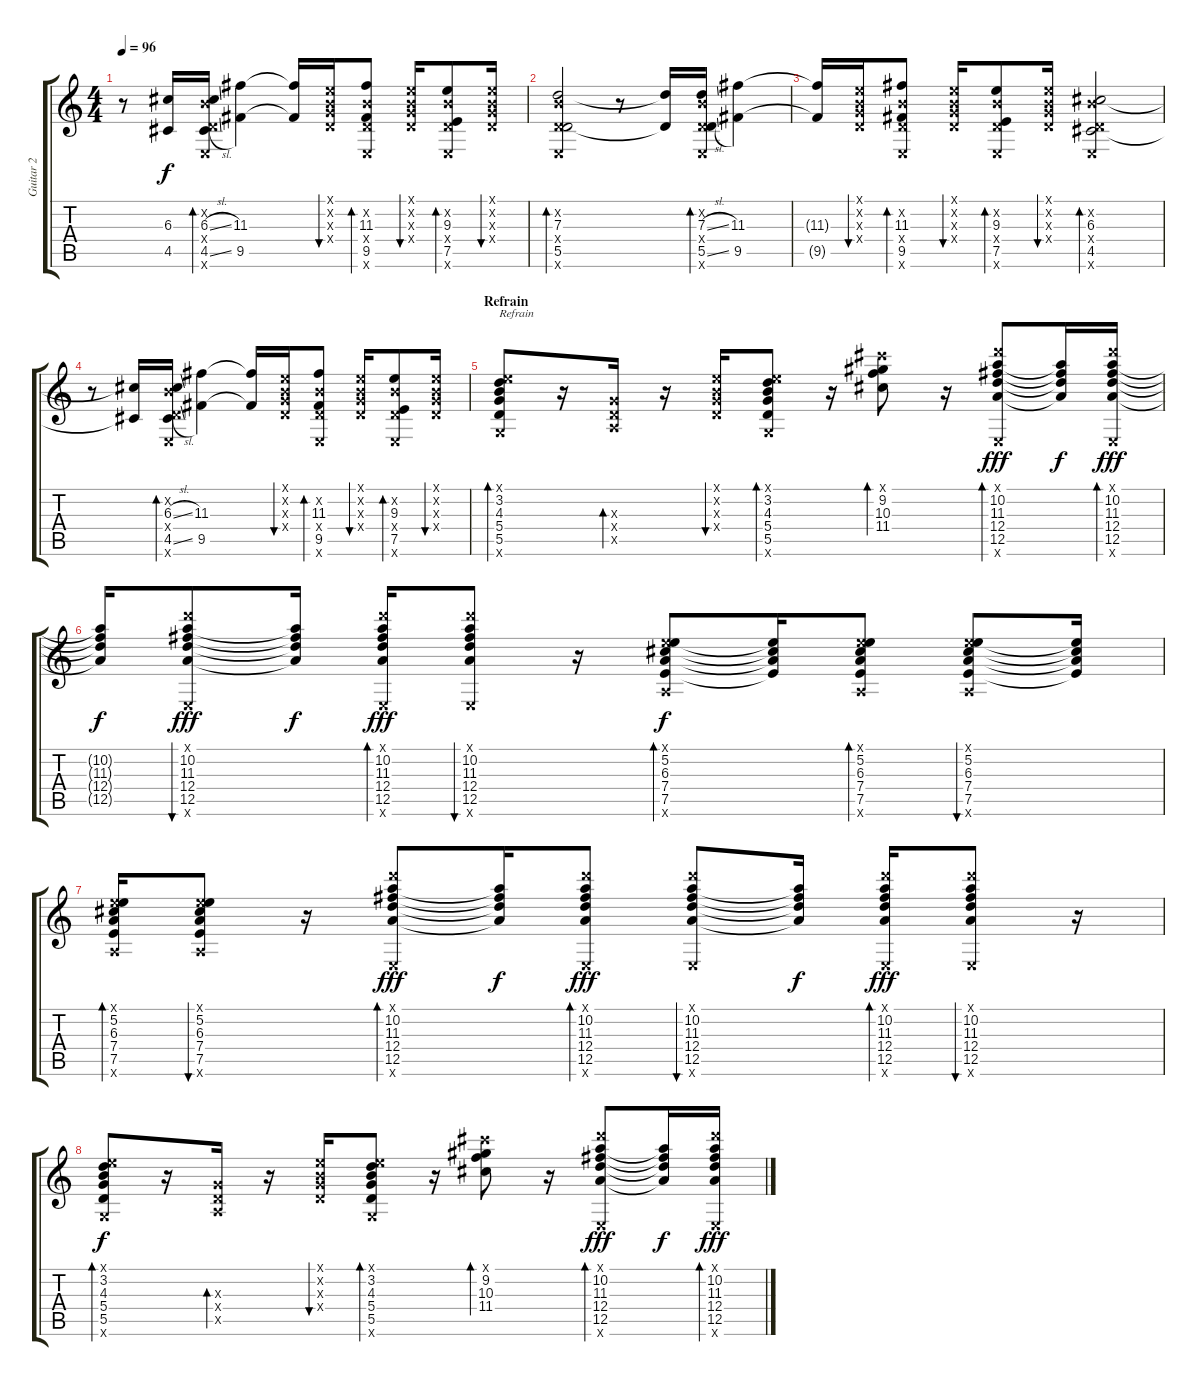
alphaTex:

\track ("Guitar 2" "Guitar 2") {instrument overdrivenguitar}
\staff {score tabs}
\tuning (E4 B3 G3 D3 A2 E2) {hide}
\ts (4 4)
\tempo 96
\clef g2
\ks c
r.8{dy f} (6.3{t} 4.5{t}).16 (0.2{x} 6.3{sl} 0.4{x} 4.5{sl} 0.6{x}).16{bd 60} (11.3 9.5).4 (11.3{t} 9.5{t}).16 (0.1{x} 0.2{x} 0.3{x} 0.4{x}).16{bu 60} (0.2{x} 11.3 0.4{x} 9.5 0.6{x}).8{bd 60} (0.1{x} 0.2{x} 0.3{x} 0.4{x}).16{bu 60} (0.2{x} 9.3 0.4{x} 7.5 0.6{x}).8{bd 60} (0.1{x} 0.2{x} 0.3{x} 0.4{x}).16{bu 60} |
(0.2{x} 7.3 0.4{x} 5.5 0.6{x}).2{bd 30} r.8 (7.3{t} 5.5{t}).16 (0.2{x} 7.3{sl} 0.4{x} 5.5{sl} 0.6{x}).16{bd 60} (11.3 9.5).4 |
(11.3{t} 9.5{t}).16 (0.1{x} 0.2{x} 0.3{x} 0.4{x}).16{bu 60} (0.2{x} 11.3 0.4{x} 9.5 0.6{x}).8{bd 60} (0.1{x} 0.2{x} 0.3{x} 0.4{x}).16{bu 60} (0.2{x} 9.3 0.4{x} 7.5 0.6{x}).8{bd 60} (0.1{x} 0.2{x} 0.3{x} 0.4{x}).16{bu 60} (0.2{x} 6.3 0.4{x} 4.5 0.6{x}).2{bd 60} |
r.8 (6.3{t} 4.5{t}).16 (0.2{x} 6.3{sl} 0.4{x} 4.5{sl} 0.6{x}).16{bd 60} (11.3 9.5).4 (11.3{t} 9.5{t}).16 (0.1{x} 0.2{x} 0.3{x} 0.4{x}).16{bu 60} (0.2{x} 11.3 0.4{x} 9.5 0.6{x}).8{bd 60} (0.1{x} 0.2{x} 0.3{x} 0.4{x}).16{bu 60} (0.2{x} 9.3 0.4{x} 7.5 0.6{x}).8{bd 60} (0.1{x} 0.2{x} 0.3{x} 0.4{x}).16{bu 60} |
\section ("" "Refrain")
(0.1{x} 3.2 4.3 5.4 5.5 3.6{x}).8{bd 30 txt "Refrain"} r.16 (0.3{x} 0.4{x} 0.5{x}).16{bd 30} r.16 (0.1{x} 0.2{x} 0.3{x} 0.4{x}).16{bu 30} (0.1{x} 3.2 4.3 5.4 5.5 3.6{x}).8{bd 30} r.16 (9.1{x} 9.2 10.3 11.4).8{bd 30} r.16 (10.1{x} 10.2 11.3 12.4 12.5 0.6{x}).8{bd 30 dy fff} (10.2{t} 11.3{t} 12.4{t} 12.5{t}).16{dy f} (10.1{x} 10.2 11.3 12.4 12.5 0.6{x}).16{bd 30 dy fff} |
(10.2{t} 11.3{t} 12.4{t} 12.5{t}).16{dy f} (10.1{x} 10.2 11.3 12.4 12.5 0.6{x}).8{bu 30 dy fff} (10.2{t} 11.3{t} 12.4{t} 12.5{t}).16{dy f} (10.1{x} 10.2 11.3 12.4 12.5 0.6{x}).16{bd 30 dy fff} (10.1{x} 10.2 11.3 12.4 12.5 0.6{x}).8{bu 30} r.16 (0.1{x} 5.2 6.3 7.4 7.5 5.6{x}).8{bd 30 dy f} (5.2{t} 6.3{t} 7.4{t} 7.5{t}).16 (0.1{x} 5.2 6.3 7.4 7.5 5.6{x}).8{bd 30} (0.1{x} 5.2 6.3 7.4 7.5 5.6{x}).8{bu 30} (5.2{t} 6.3{t} 7.4{t} 7.5{t}).16 |
(0.1{x} 5.2 6.3 7.4 7.5 5.6{x}).16{bd 30} (0.1{x} 5.2 6.3 7.4 7.5 5.6{x}).8{bu 30} r.16 (10.1{x} 10.2 11.3 12.4 12.5 0.6{x}).8{bd 30 dy fff} (10.2{t} 11.3{t} 12.4{t} 12.5{t}).16{dy f} (10.1{x} 10.2 11.3 12.4 12.5 0.6{x}).8{bd 30 dy fff} (10.1{x} 10.2 11.3 12.4 12.5 0.6{x}).8{bu 30} (10.2{t} 11.3{t} 12.4{t} 12.5{t}).16{dy f} (10.1{x} 10.2 11.3 12.4 12.5 0.6{x}).16{bd 30 dy fff} (10.1{x} 10.2 11.3 12.4 12.5 0.6{x}).8{bu 30} r.16 |
(0.1{x} 3.2 4.3 5.4 5.5 3.6{x}).8{bd 30 dy f} r.16 (0.3{x} 0.4{x} 0.5{x}).16{bd 30} r.16 (0.1{x} 0.2{x} 0.3{x} 0.4{x}).16{bu 30} (0.1{x} 3.2 4.3 5.4 5.5 3.6{x}).8{bd 30} r.16 (9.1{x} 9.2 10.3 11.4).8{bd 30} r.16 (10.1{x} 10.2 11.3 12.4 12.5 0.6{x}).8{bd 30 dy fff} (10.2{t} 11.3{t} 12.4{t} 12.5{t}).16{dy f} (10.1{x} 10.2 11.3 12.4 12.5 0.6{x}).16{bd 30 dy fff}
